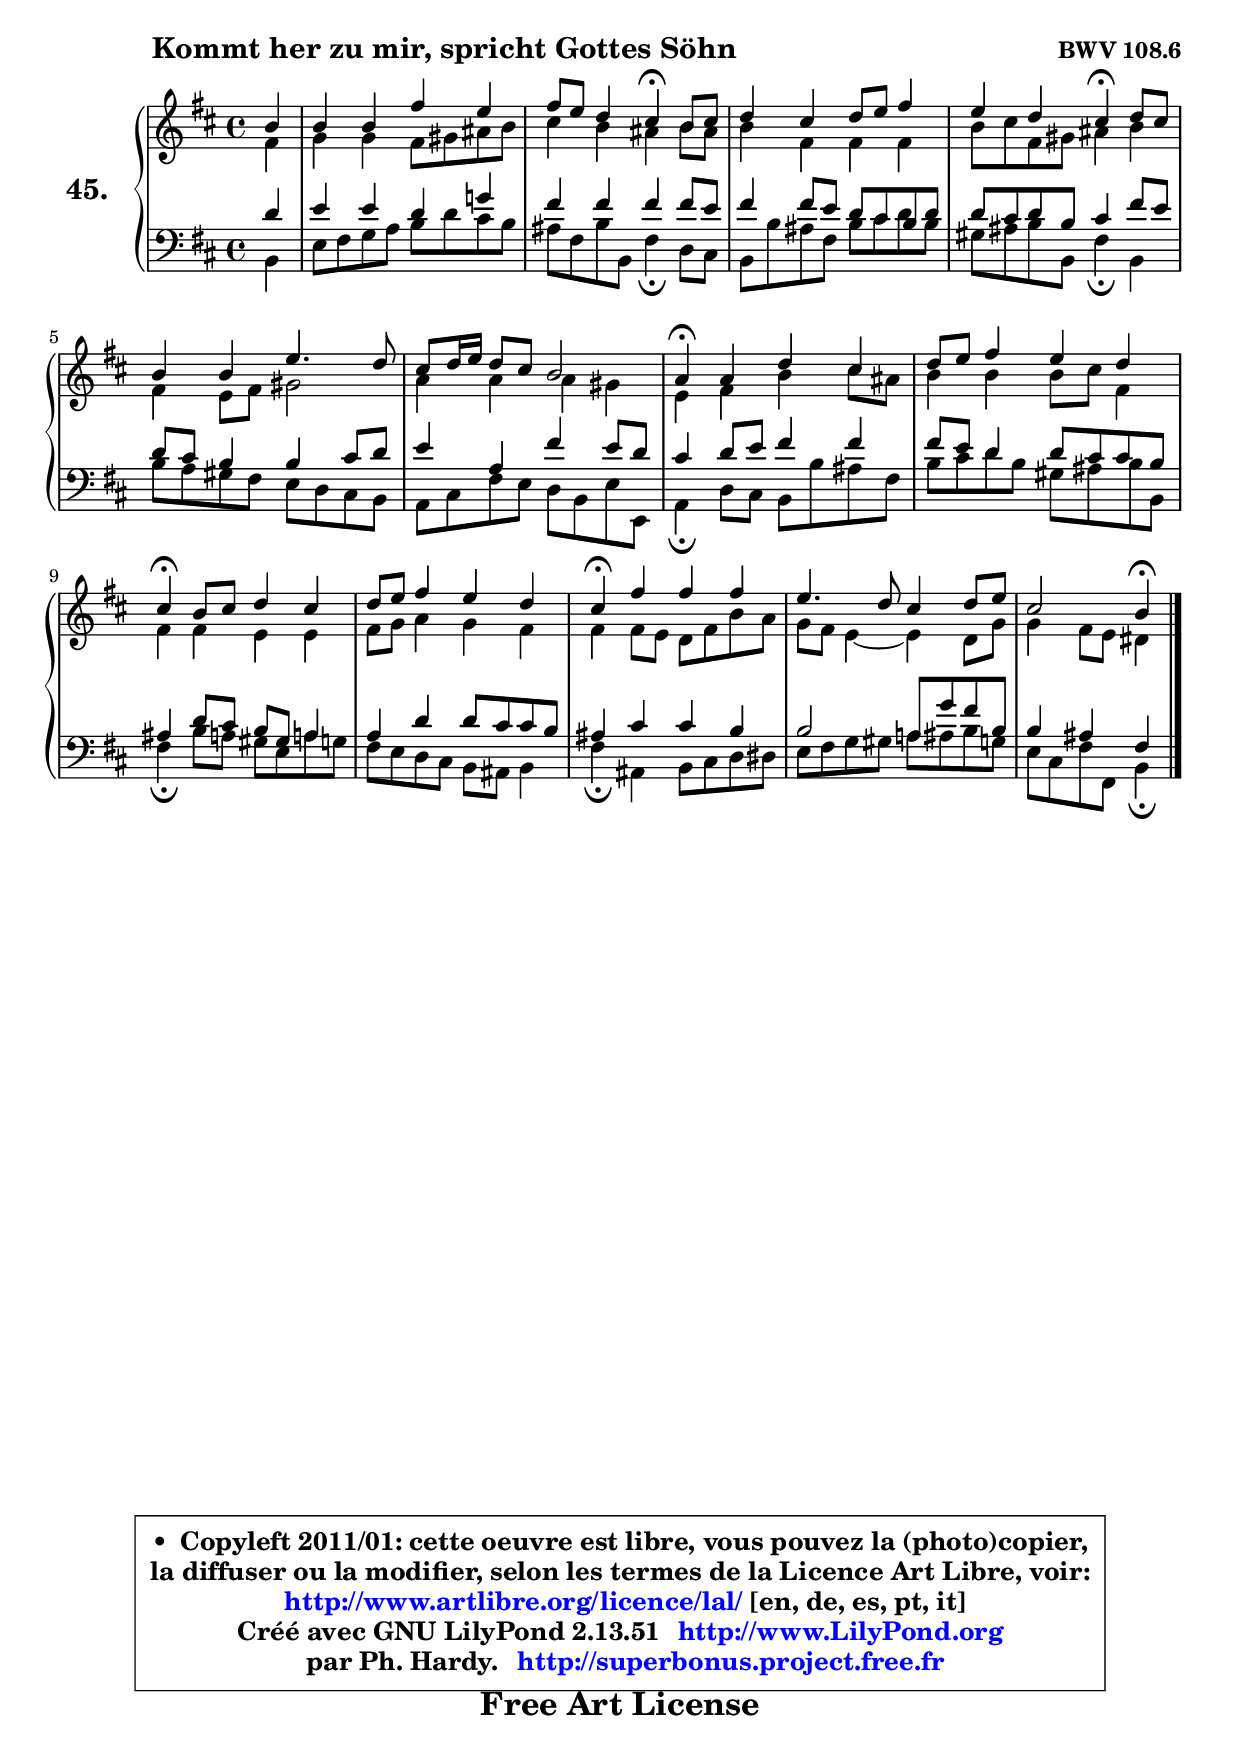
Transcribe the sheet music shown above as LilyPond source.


\version "2.13.51"

    \paper {
%	system-system-spacing #'padding = #0.1
%	score-system-spacing #'padding = #0.1
%	ragged-bottom = ##f
%	ragged-last-bottom = ##f
	}

    \header {
      opus = \markup { \bold "BWV 108.6" }
      piece = \markup { \hspace #9 \fontsize #2 \bold "Kommt her zu mir, spricht Gottes Söhn" }
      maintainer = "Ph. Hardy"
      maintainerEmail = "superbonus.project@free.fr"
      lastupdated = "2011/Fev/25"
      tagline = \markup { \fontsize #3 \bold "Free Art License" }
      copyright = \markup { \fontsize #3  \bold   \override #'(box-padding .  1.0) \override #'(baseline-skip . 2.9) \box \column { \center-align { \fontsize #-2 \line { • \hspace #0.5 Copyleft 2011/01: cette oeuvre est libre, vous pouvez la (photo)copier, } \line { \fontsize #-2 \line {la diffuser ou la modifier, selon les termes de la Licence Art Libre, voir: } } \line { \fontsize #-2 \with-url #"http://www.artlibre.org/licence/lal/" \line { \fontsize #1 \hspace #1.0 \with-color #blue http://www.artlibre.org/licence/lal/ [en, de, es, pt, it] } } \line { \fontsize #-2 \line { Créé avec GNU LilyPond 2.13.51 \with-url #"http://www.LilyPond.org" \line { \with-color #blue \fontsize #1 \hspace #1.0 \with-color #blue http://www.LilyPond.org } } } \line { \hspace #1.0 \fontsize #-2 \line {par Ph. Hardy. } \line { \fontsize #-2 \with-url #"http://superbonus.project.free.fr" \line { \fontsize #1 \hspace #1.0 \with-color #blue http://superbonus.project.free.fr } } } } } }

	  }

  guidemidi = {
        r4 |
        R1 |
        r2 \tempo 4 = 30 r4 \tempo 4 = 78 r4 |
        R1 |
        r2 \tempo 4 = 30 r4 \tempo 4 = 78 r4 |
        R1 |
        R1 |
        \tempo 4 = 30 r4 \tempo 4 = 78 r2. |
        R1 |
        \tempo 4 = 30 r4 \tempo 4 = 78 r2. |
        R1 |
        \tempo 4 = 30 r4 \tempo 4 = 78 r2. |
        R1 |
        r2 \tempo 4 = 30 r4 
	}

  upper = {
	\time 4/4
	\key b \minor
	\clef treble
	\partial 4
	\voiceOne
	<< { 
	% SOPRANO
	\set Voice.midiInstrument = "acoustic grand"
	\relative c'' {
        b4 |
        b4 b fis' e |
        fis8 e d4 cis\fermata b8 cis |
        d4 cis d8 e fis4 |
        e4 d cis\fermata d8 cis |
        b4 b e4. d8 |
        cis8 d16 e d8 cis b2 |
        a4\fermata a d cis |
        d8 e fis4 e d |
        cis4\fermata b8 cis d4 cis |
        d8 e fis4 e d |
        cis4\fermata fis fis fis |
        e4. d8 cis4 d8 e |
        cis2 b4\fermata
        \bar "|."
	} % fin de relative
	}

	\context Voice="1" { \voiceTwo 
	% ALTO
	\set Voice.midiInstrument = "acoustic grand"
	\relative c' {
        fis4 |
        g4 g fis8 gis ais b |
        cis4 b ais b8 ais |
        b4 fis fis fis |
        b8 cis fis, gis ais4 b |
        fis4 e8 fis gis2 |
        a4 a a gis |
        e4 fis b cis8 ais |
        b4 b b8 cis fis,4 |
        fis4 fis e e |
        fis8 g a4 g fis |
        fis4 fis8 e d fis b a |
        g8 fis e4 ~ e d8 g |
        g4 fis8 e dis4
        \bar "|."
	} % fin de relative
	\oneVoice
	} >>
	}

    lower = {
	\time 4/4
	\key b \minor
	\clef bass
	\partial 4
	\voiceOne
	<< { 
	% TENOR
	\set Voice.midiInstrument = "acoustic grand"
	\relative c' {
        d4 |
        e4 e d g! |
        fis4 fis fis fis8 e |
        fis4 fis8 e d cis b d |
        d8 cis d b cis4 fis8 e |
        d8 cis b4 b cis8 d |
        e4 a, fis' e8 d |
        cis4 d8 e fis4 fis |
        fis8 e d4 d8 cis cis b |
        ais4 d8 cis b gis a4 |
        a4 d d8 cis cis b |
        ais4 cis cis b |
        b2 a8 g' fis b, |
        b4 ais fis
        \bar "|."
	} % fin de relative
	}
	\context Voice="1" { \voiceTwo 
	% BASS
	\set Voice.midiInstrument = "acoustic grand"
	\relative c {
        b4 |
        e8 fis g a b d cis b |
        ais8 fis b b, fis'4\fermata d8 cis |
        b8 b' ais fis b8 cis d8 b |
        gis8 ais b b, fis'4\fermata b, |
        b'8 a gis fis e d cis b |
        a8 cis fis e d b e e, |
        a4\fermata d8 cis b b' ais fis |
        b8 cis d b gis ais b b, |
        fis'4\fermata b8 a gis e a! g |
        fis8 e d cis b ais b4 |
        fis'4\fermata ais, b8 cis d dis |
        e8 fis g gis a! ais b g |
        e8 cis fis fis, b4\fermata
        \bar "|."
	} % fin de relative
	\oneVoice
	} >>
	}


    \score { 

	\new PianoStaff <<
	\set PianoStaff.instrumentName = \markup { \bold \huge "45." }
	\new Staff = "upper" \upper
	\new Staff = "lower" \lower
	>>

    \layout {
%	ragged-last = ##f
	   }

         } % fin de score

  \score {
    \unfoldRepeats { << \guidemidi \upper \lower >> }
    \midi {
    \context {
     \Staff
      \remove "Staff_performer"
               }

     \context {
      \Voice
       \consists "Staff_performer"
                }

     \context { 
      \Score
      tempoWholesPerMinute = #(ly:make-moment 78 4)
		}
	    }
	}

